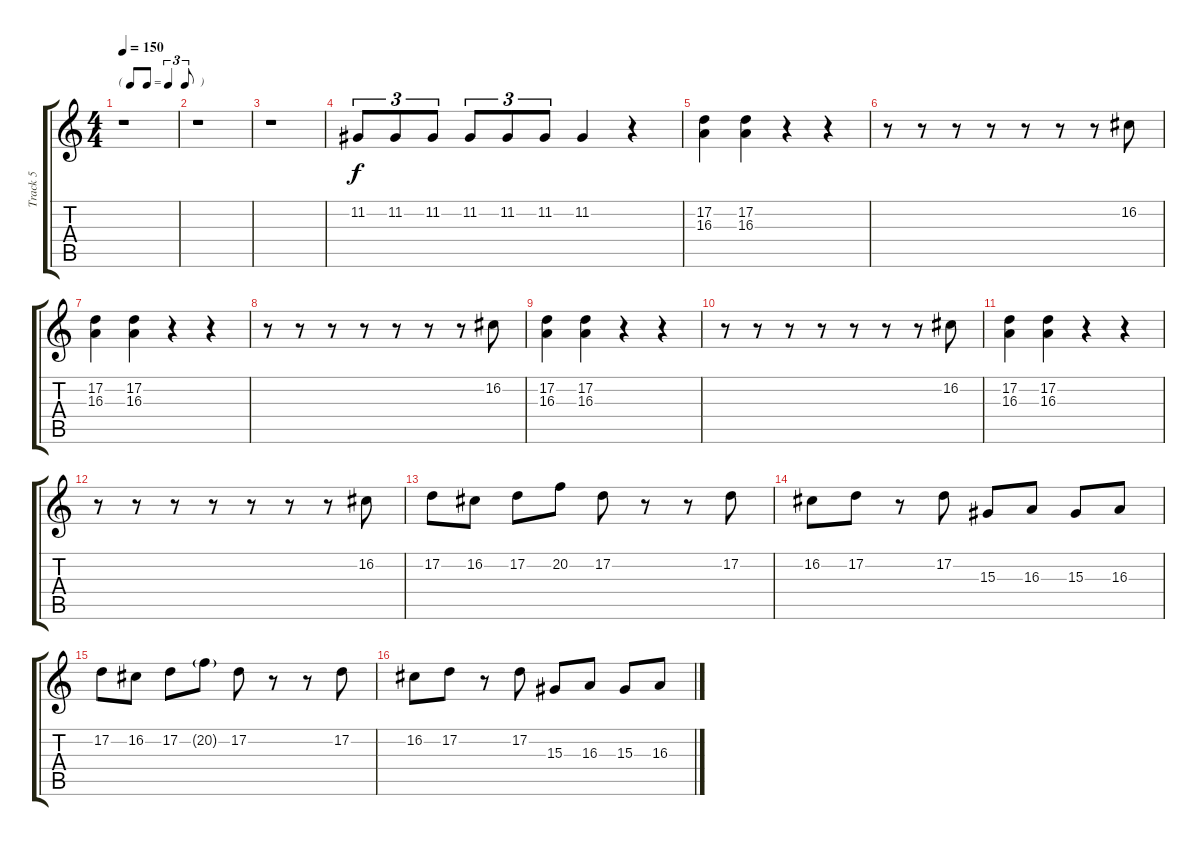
\track ("Track 5" "Track 5") {instrument brasssection}
\staff {score tabs}
\tuning (D4 A3 F3 C3 G2 D2) {hide}
\ts (4 4)
\tf triplet8th
\tempo 150
\clef g2
\ks c
r.1{dy f} |
r.1 |
r.1 |
11.2.8{tu (3 2)} 11.2.8{tu (3 2)} 11.2.8{tu (3 2)} 11.2.8{tu (3 2)} 11.2.8{tu (3 2)} 11.2.8{tu (3 2)} 11.2.4 r.4 |
(17.2 16.3).4 (17.2 16.3).4 r.4 r.4 |
r.8 r.8 r.8 r.8 r.8 r.8 r.8 16.2.8 |
(17.2 16.3).4 (17.2 16.3).4 r.4 r.4 |
r.8 r.8 r.8 r.8 r.8 r.8 r.8 16.2.8 |
(17.2 16.3).4 (17.2 16.3).4 r.4 r.4 |
r.8 r.8 r.8 r.8 r.8 r.8 r.8 16.2.8 |
(17.2 16.3).4 (17.2 16.3).4 r.4 r.4 |
r.8 r.8 r.8 r.8 r.8 r.8 r.8 16.2.8 |
17.2.8 16.2.8 17.2.8 20.2.8 17.2.8 r.8 r.8 17.2.8 |
16.2.8 17.2.8 r.8 17.2.8 15.3.8 16.3.8 15.3.8 16.3.8 |
17.2.8 16.2.8 17.2.8 20.2{g}.8 17.2.8 r.8 r.8 17.2.8 |
16.2.8 17.2.8 r.8 17.2.8 15.3.8 16.3.8 15.3.8 16.3.8
